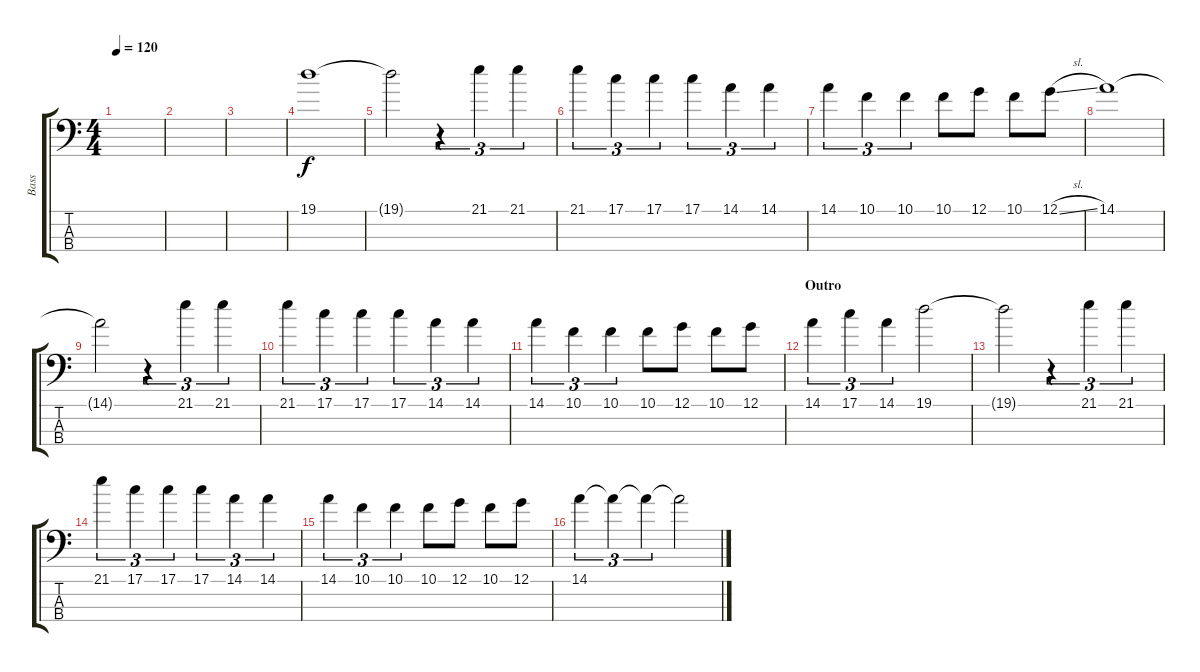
\track ("Bass" "Bass") {instrument electricbasspick}
\staff {score tabs}
\tuning (G2 D2 A1 E1) {hide}
\ts (4 4)
\tempo 120
\clef f4
\ks c
|
|
|
19.1.1 |
19.1{t}.2 r.4{tu (3 2)} 21.1.4{tu (3 2)} 21.1.4{tu (3 2)} |
21.1.4{tu (3 2)} 17.1.4{tu (3 2)} 17.1.4{tu (3 2)} 17.1.4{tu (3 2)} 14.1.4{tu (3 2)} 14.1.4{tu (3 2)} |
14.1.4{tu (3 2)} 10.1.4{tu (3 2)} 10.1.4{tu (3 2)} 10.1.8 12.1.8 10.1.8 12.1{sl}.8 |
14.1.1 |
14.1{t}.2 r.4{tu (3 2)} 21.1.4{tu (3 2)} 21.1.4{tu (3 2)} |
21.1.4{tu (3 2)} 17.1.4{tu (3 2)} 17.1.4{tu (3 2)} 17.1.4{tu (3 2)} 14.1.4{tu (3 2)} 14.1.4{tu (3 2)} |
14.1.4{tu (3 2)} 10.1.4{tu (3 2)} 10.1.4{tu (3 2)} 10.1.8 12.1.8 10.1.8 12.1.8 |
\section ("" "Outro")
14.1.4{tu (3 2)} 17.1.4{tu (3 2)} 14.1.4{tu (3 2)} 19.1.2 |
19.1{t}.2 r.4{tu (3 2)} 21.1.4{tu (3 2)} 21.1.4{tu (3 2)} |
21.1.4{tu (3 2)} 17.1.4{tu (3 2)} 17.1.4{tu (3 2)} 17.1.4{tu (3 2)} 14.1.4{tu (3 2)} 14.1.4{tu (3 2)} |
14.1.4{tu (3 2)} 10.1.4{tu (3 2)} 10.1.4{tu (3 2)} 10.1.8 12.1.8 10.1.8 12.1.8 |
14.1.4{tu (3 2)} 14.1{t}.4{tu (3 2)} 14.1{t}.4{tu (3 2)} 14.1{t}.2
